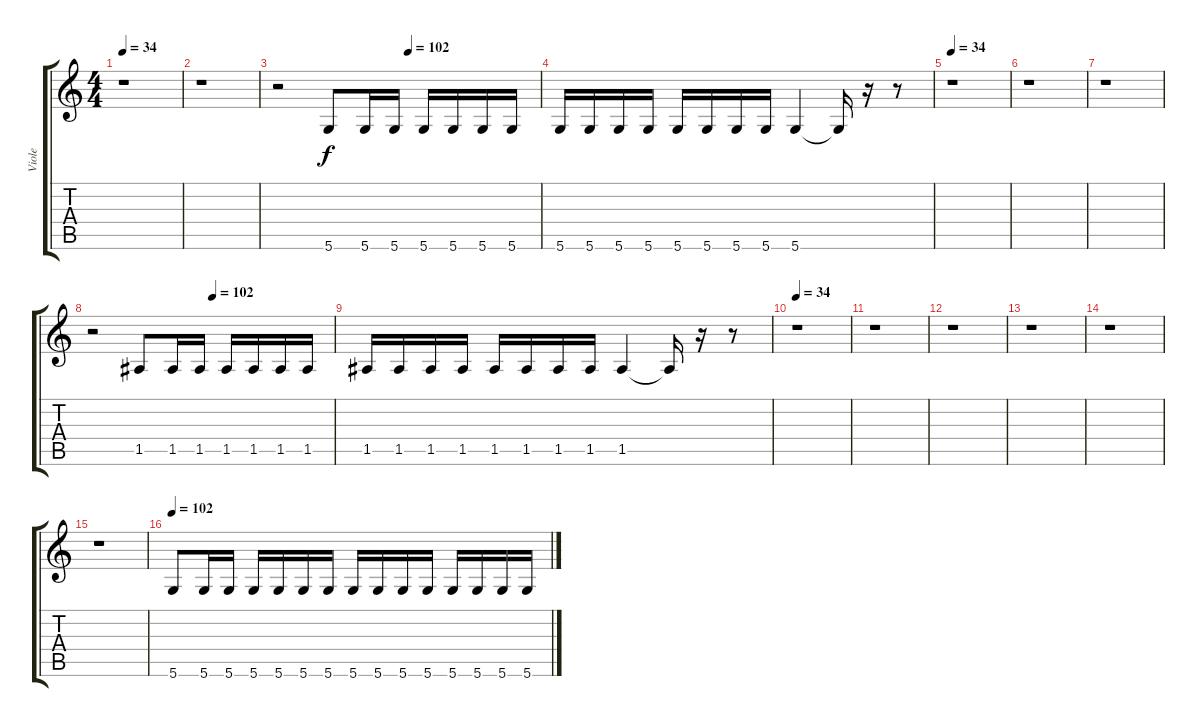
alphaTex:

\track ("Viole" "Viole") {instrument overdrivenguitar}
\staff {score tabs}
\tuning (E4 B3 G3 D3 A2 D2) {hide}
\ts (4 4)
\tempo 34
\clef g2
\ks c
r.1{dy f} |
r.1 |
\tempo (102 0.5)
r.2 5.6.8 5.6.16 5.6.16 5.6.16 5.6.16 5.6.16 5.6.16 |
5.6.16 5.6.16 5.6.16 5.6.16 5.6.16 5.6.16 5.6.16 5.6.16 5.6.4 5.6{t}.16 r.16 r.8 |
\tempo 34
r.1 |
r.1 |
r.1 |
\tempo (102 0.5)
r.2 1.5.8 1.5.16 1.5.16 1.5.16 1.5.16 1.5.16 1.5.16 |
1.5.16 1.5.16 1.5.16 1.5.16 1.5.16 1.5.16 1.5.16 1.5.16 1.5.4 1.5{t}.16 r.16 r.8 |
\tempo 34
r.1 |
r.1 |
r.1 |
r.1 |
r.1 |
r.1 |
\tempo 102
5.6.8 5.6.16 5.6.16 5.6.16 5.6.16 5.6.16 5.6.16 5.6.16 5.6.16 5.6.16 5.6.16 5.6.16 5.6.16 5.6.16 5.6.16
